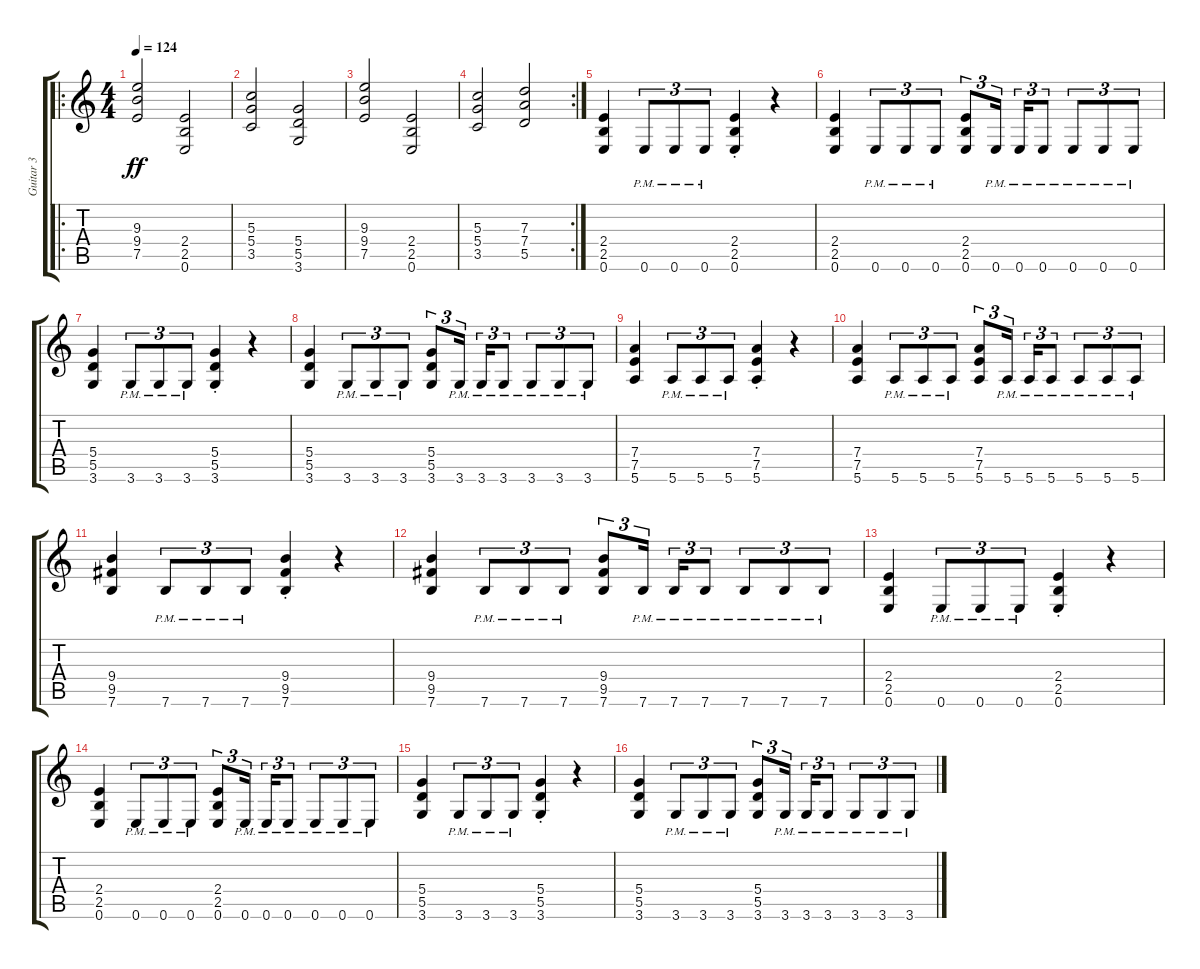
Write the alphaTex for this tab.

\track ("Guitar 3" "Guitar 3") {instrument distortionguitar}
\staff {score tabs}
\tuning (E4 B3 G3 D3 A2 E2) {hide}
\ro
\ts (4 4)
\tempo 124
\clef g2
\ks c
(9.3 9.4 7.5).2{dy ff} (2.4 2.5 0.6).2 |
(5.3 5.4 3.5).2 (5.4 5.5 3.6).2 |
(9.3 9.4 7.5).2 (2.4 2.5 0.6).2 |
\rc 2
(5.3 5.4 3.5).2 (7.3 7.4 5.5).2 |
(2.4 2.5 0.6).4 0.6{pm}.8{tu (3 2)} 0.6{pm}.8{tu (3 2)} 0.6{pm}.8{tu (3 2)} (2.4{st} 2.5{st} 0.6{st}).4 r.4 |
(2.4 2.5 0.6).4 0.6{pm}.8{tu (3 2)} 0.6{pm}.8{tu (3 2)} 0.6{pm}.8{tu (3 2)} (2.4 2.5 0.6).8{tu (3 2)} 0.6{pm}.16{tu (3 2) beam splitsecondary} 0.6{pm}.16{tu (3 2)} 0.6{pm}.8{tu (3 2)} 0.6{pm}.8{tu (3 2)} 0.6{pm}.8{tu (3 2)} 0.6{pm}.8{tu (3 2)} |
(5.4 5.5 3.6).4 3.6{pm}.8{tu (3 2)} 3.6{pm}.8{tu (3 2)} 3.6{pm}.8{tu (3 2)} (5.4{st} 5.5{st} 3.6{st}).4 r.4 |
(5.4 5.5 3.6).4 3.6{pm}.8{tu (3 2)} 3.6{pm}.8{tu (3 2)} 3.6{pm}.8{tu (3 2)} (5.4 5.5 3.6).8{tu (3 2)} 3.6{pm}.16{tu (3 2) beam splitsecondary} 3.6{pm}.16{tu (3 2)} 3.6{pm}.8{tu (3 2)} 3.6{pm}.8{tu (3 2)} 3.6{pm}.8{tu (3 2)} 3.6{pm}.8{tu (3 2)} |
(7.4 7.5 5.6).4 5.6{pm}.8{tu (3 2)} 5.6{pm}.8{tu (3 2)} 5.6{pm}.8{tu (3 2)} (7.4{st} 7.5{st} 5.6{st}).4 r.4 |
(7.4 7.5 5.6).4 5.6{pm}.8{tu (3 2)} 5.6{pm}.8{tu (3 2)} 5.6{pm}.8{tu (3 2)} (7.4 7.5 5.6).8{tu (3 2)} 5.6{pm}.16{tu (3 2) beam splitsecondary} 5.6{pm}.16{tu (3 2)} 5.6{pm}.8{tu (3 2)} 5.6{pm}.8{tu (3 2)} 5.6{pm}.8{tu (3 2)} 5.6{pm}.8{tu (3 2)} |
(9.4 9.5 7.6).4 7.6{pm}.8{tu (3 2)} 7.6{pm}.8{tu (3 2)} 7.6{pm}.8{tu (3 2)} (9.4{st} 9.5{st} 7.6{st}).4 r.4 |
(9.4 9.5 7.6).4 7.6{pm}.8{tu (3 2)} 7.6{pm}.8{tu (3 2)} 7.6{pm}.8{tu (3 2)} (9.4 9.5 7.6).8{tu (3 2)} 7.6{pm}.16{tu (3 2) beam splitsecondary} 7.6{pm}.16{tu (3 2)} 7.6{pm}.8{tu (3 2)} 7.6{pm}.8{tu (3 2)} 7.6{pm}.8{tu (3 2)} 7.6{pm}.8{tu (3 2)} |
(2.4 2.5 0.6).4 0.6{pm}.8{tu (3 2)} 0.6{pm}.8{tu (3 2)} 0.6{pm}.8{tu (3 2)} (2.4{st} 2.5{st} 0.6{st}).4 r.4 |
(2.4 2.5 0.6).4 0.6{pm}.8{tu (3 2)} 0.6{pm}.8{tu (3 2)} 0.6{pm}.8{tu (3 2)} (2.4 2.5 0.6).8{tu (3 2)} 0.6{pm}.16{tu (3 2) beam splitsecondary} 0.6{pm}.16{tu (3 2)} 0.6{pm}.8{tu (3 2)} 0.6{pm}.8{tu (3 2)} 0.6{pm}.8{tu (3 2)} 0.6{pm}.8{tu (3 2)} |
(5.4 5.5 3.6).4 3.6{pm}.8{tu (3 2)} 3.6{pm}.8{tu (3 2)} 3.6{pm}.8{tu (3 2)} (5.4{st} 5.5{st} 3.6{st}).4 r.4 |
(5.4 5.5 3.6).4 3.6{pm}.8{tu (3 2)} 3.6{pm}.8{tu (3 2)} 3.6{pm}.8{tu (3 2)} (5.4 5.5 3.6).8{tu (3 2)} 3.6{pm}.16{tu (3 2) beam splitsecondary} 3.6{pm}.16{tu (3 2)} 3.6{pm}.8{tu (3 2)} 3.6{pm}.8{tu (3 2)} 3.6{pm}.8{tu (3 2)} 3.6{pm}.8{tu (3 2)}
